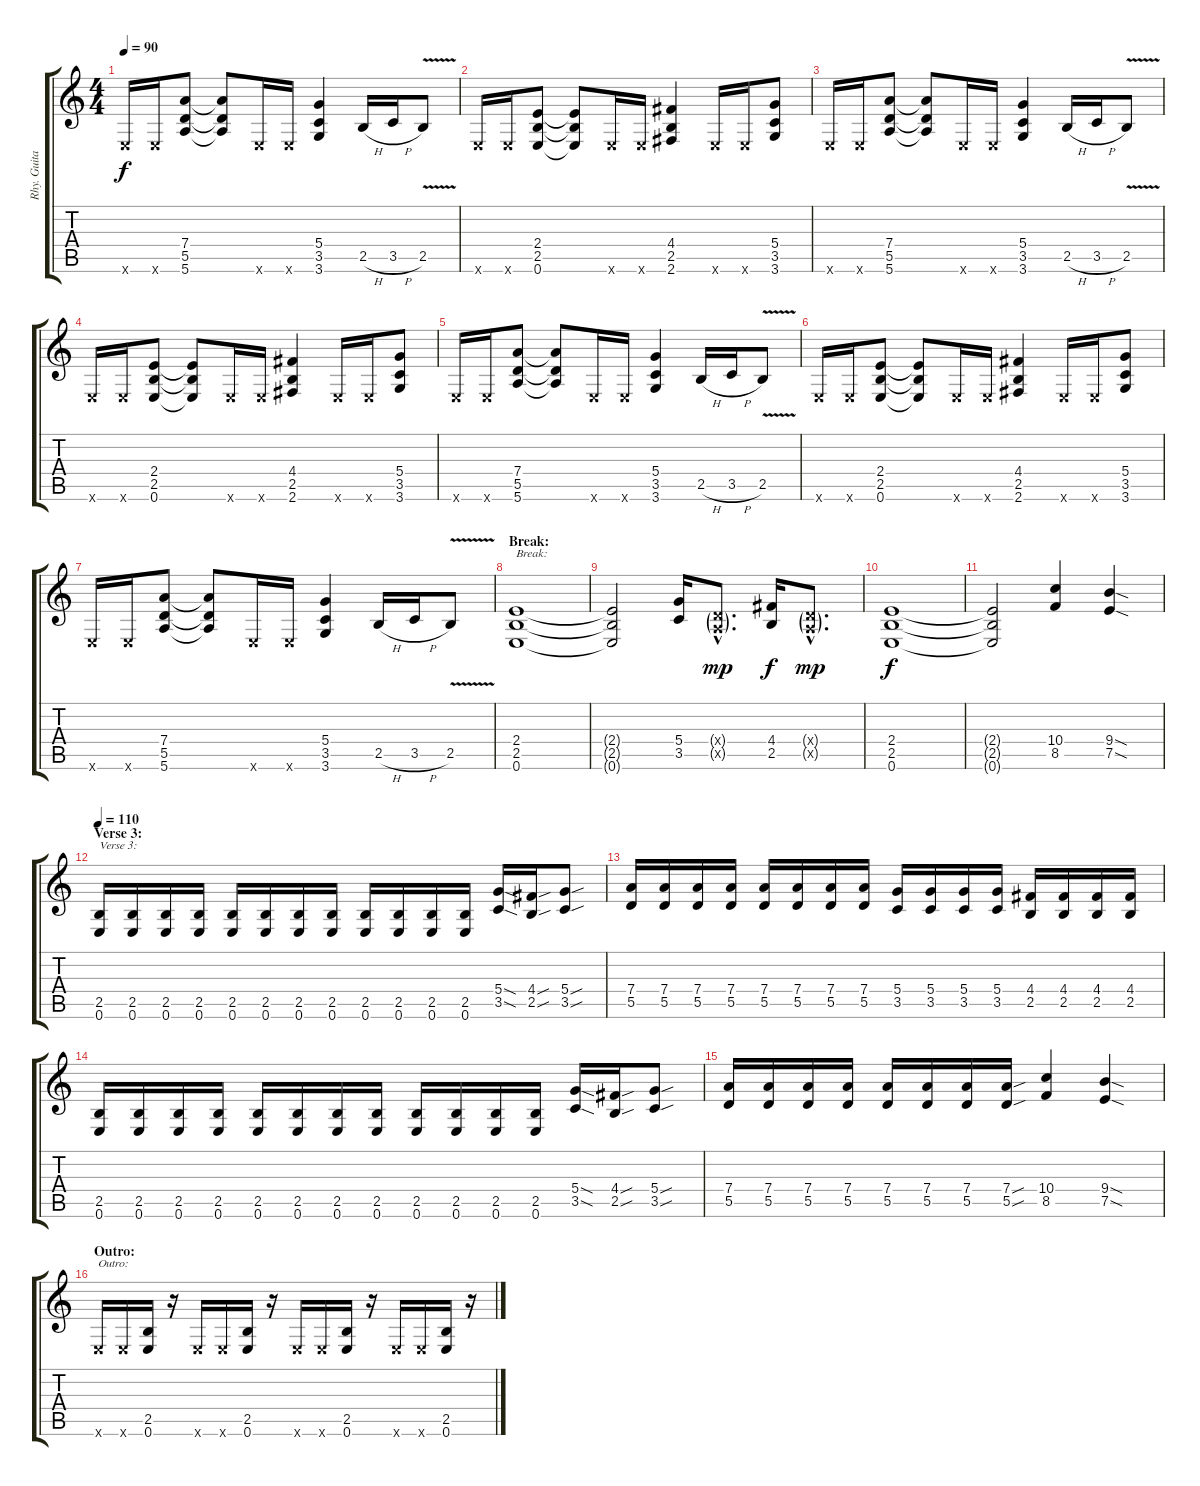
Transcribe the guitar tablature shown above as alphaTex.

\track ("Rhy. Guitar 1" "Rhy. Guita") {instrument distortionguitar}
\staff {score tabs}
\tuning (E4 B3 G3 D3 A2 E2) {hide}
\ts (4 4)
\tempo 90
\clef g2
\ks c
0.6{x}.16{dy f} 0.6{x}.16 (7.4 5.5 5.6).8 (7.4{t} 5.5{t} 5.6{t}).8 0.6{x}.16 0.6{x}.16 (5.4 3.5 3.6).4 2.5{h}.16 3.5{h}.16 2.5{v}.8 |
0.6{x}.16 0.6{x}.16 (2.4 2.5 0.6).8 (2.4{t} 2.5{t} 0.6{t}).8 0.6{x}.16 0.6{x}.16 (4.4 2.5 2.6).4 0.6{x}.16 0.6{x}.16 (5.4 3.5 3.6).8 |
0.6{x}.16 0.6{x}.16 (7.4 5.5 5.6).8 (7.4{t} 5.5{t} 5.6{t}).8 0.6{x}.16 0.6{x}.16 (5.4 3.5 3.6).4 2.5{h}.16 3.5{h}.16 2.5{v}.8 |
0.6{x}.16 0.6{x}.16 (2.4 2.5 0.6).8 (2.4{t} 2.5{t} 0.6{t}).8 0.6{x}.16 0.6{x}.16 (4.4 2.5 2.6).4 0.6{x}.16 0.6{x}.16 (5.4 3.5 3.6).8 |
0.6{x}.16 0.6{x}.16 (7.4 5.5 5.6).8 (7.4{t} 5.5{t} 5.6{t}).8 0.6{x}.16 0.6{x}.16 (5.4 3.5 3.6).4 2.5{h}.16 3.5{h}.16 2.5{v}.8 |
0.6{x}.16 0.6{x}.16 (2.4 2.5 0.6).8 (2.4{t} 2.5{t} 0.6{t}).8 0.6{x}.16 0.6{x}.16 (4.4 2.5 2.6).4 0.6{x}.16 0.6{x}.16 (5.4 3.5 3.6).8 |
0.6{x}.16 0.6{x}.16 (7.4 5.5 5.6).8 (7.4{t} 5.5{t} 5.6{t}).8 0.6{x}.16 0.6{x}.16 (5.4 3.5 3.6).4 2.5{h}.16 3.5{h}.16 2.5{v}.8 |
\section ("" "Break:")
(2.4 2.5 0.6).1{txt "Break:"} |
(2.4{t} 2.5{t} 0.6{t}).2 (5.4 3.5).16 (0.4{g hac x} 0.5{g hac x}).8{d dy mp} (4.4 2.5).16{dy f} (0.4{g hac x} 0.5{g hac x}).8{d dy mp} |
(2.4 2.5 0.6).1{dy f} |
(2.4{t} 2.5{t} 0.6{t}).2 (10.4 8.5).4 (9.4{sod} 7.5{sod}).4 |
\section ("" "Verse 3:")
\tempo 110
(2.5 0.6).16{txt "Verse 3:"} (2.5 0.6).16 (2.5 0.6).16 (2.5 0.6).16 (2.5 0.6).16 (2.5 0.6).16 (2.5 0.6).16 (2.5 0.6).16 (2.5 0.6).16 (2.5 0.6).16 (2.5 0.6).16 (2.5 0.6).16 (5.4{sod} 3.5{sod}).16 (4.4{sou} 2.5{sou}).16 (5.4{sou} 3.5{sou}).8 |
(7.4 5.5).16 (7.4 5.5).16 (7.4 5.5).16 (7.4 5.5).16 (7.4 5.5).16 (7.4 5.5).16 (7.4 5.5).16 (7.4 5.5).16 (5.4 3.5).16 (5.4 3.5).16 (5.4 3.5).16 (5.4 3.5).16 (4.4 2.5).16 (4.4 2.5).16 (4.4 2.5).16 (4.4 2.5).16 |
(2.5 0.6).16 (2.5 0.6).16 (2.5 0.6).16 (2.5 0.6).16 (2.5 0.6).16 (2.5 0.6).16 (2.5 0.6).16 (2.5 0.6).16 (2.5 0.6).16 (2.5 0.6).16 (2.5 0.6).16 (2.5 0.6).16 (5.4{sod} 3.5{sod}).16 (4.4{sou} 2.5{sou}).16 (5.4{sou} 3.5{sou}).8 |
(7.4 5.5).16 (7.4 5.5).16 (7.4 5.5).16 (7.4 5.5).16 (7.4 5.5).16 (7.4 5.5).16 (7.4 5.5).16 (7.4{sou} 5.5{sou}).16 (10.4 8.5).4 (9.4{sod} 7.5{sod}).4 |
\section ("" "Outro:")
0.6{x}.16{txt "Outro:"} 0.6{x}.16 (2.5 0.6).16 r.16 0.6{x}.16 0.6{x}.16 (2.5 0.6).16 r.16 0.6{x}.16 0.6{x}.16 (2.5 0.6).16 r.16 0.6{x}.16 0.6{x}.16 (2.5 0.6).16 r.16
